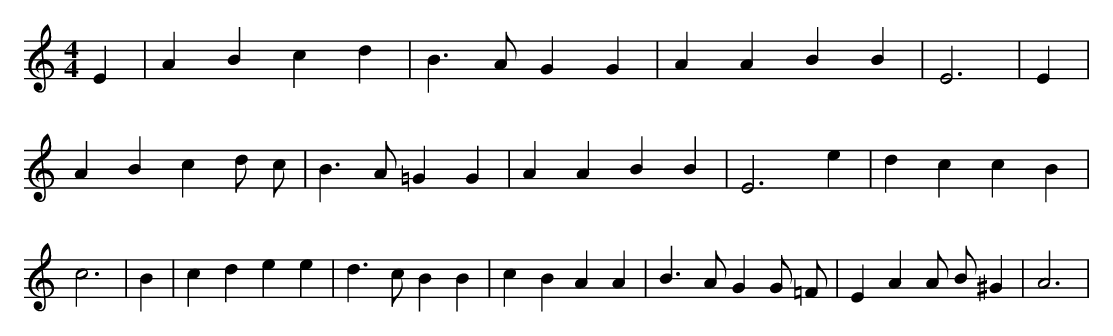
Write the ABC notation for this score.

X:1
M:4/4
L:1/8
K:C
E2 | A2 B2 c2 d2 | B3 A G2 G2 | A2 A2 B2 B2 | E6 | E2 | A2 B2 c2 d c | B3 A =G2 G2 | A2 A2 B2 B2 | E6 e2 | d2 c2 c2 B2 | c6 | B2 | c2 d2 e2 e2 | d3 c B2 B2 | c2 B2 A2 A2 | B3 A G2 G =F | E2 A2 A B ^G2 | A6 |
